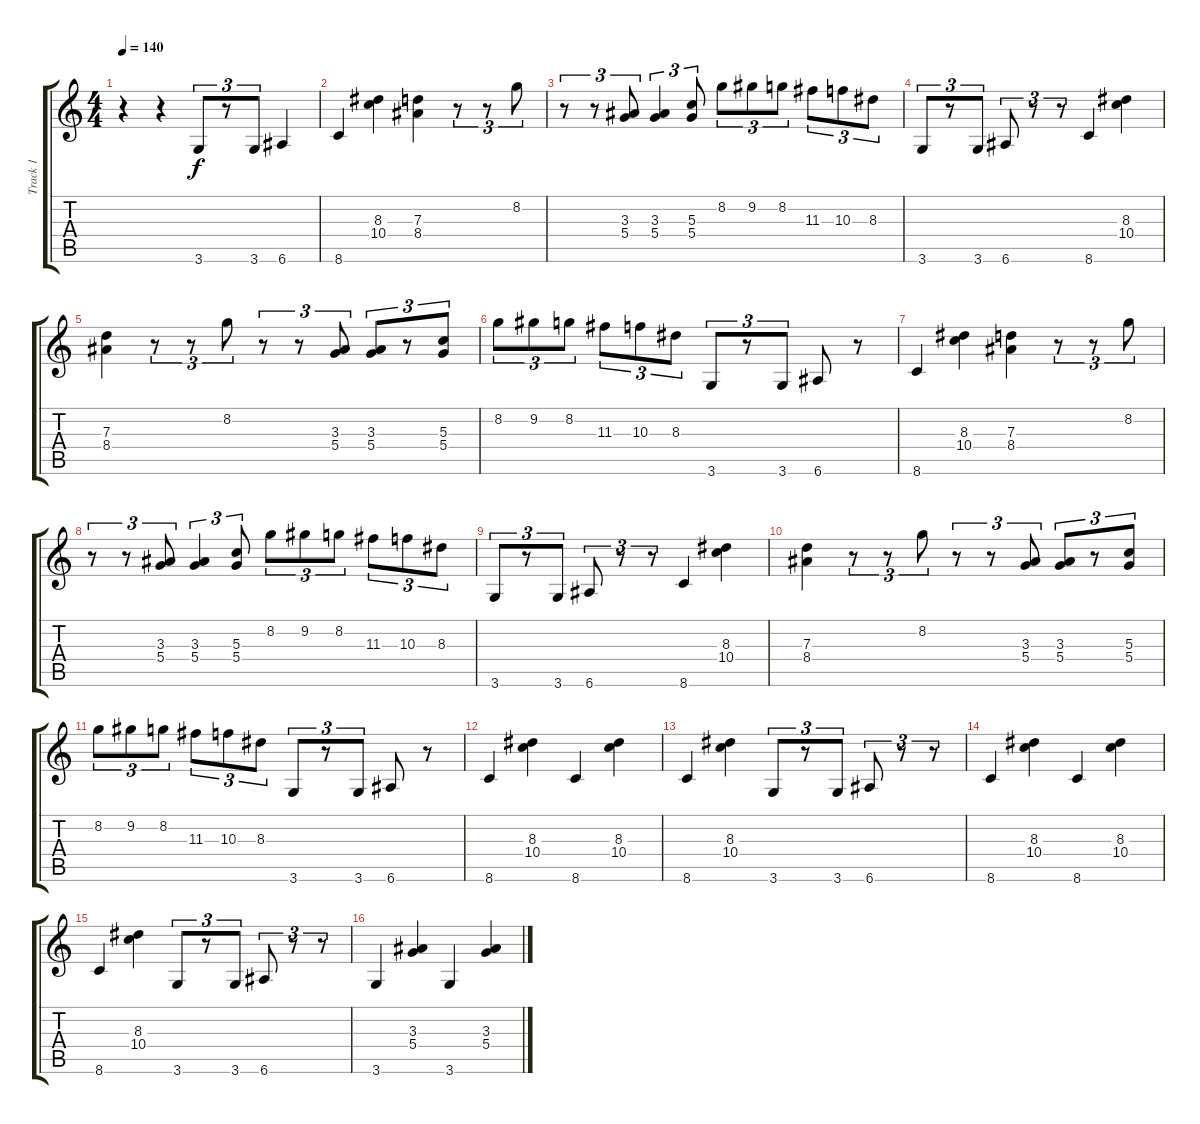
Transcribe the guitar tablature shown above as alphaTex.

\track ("Track 1" "Track 1") {instrument acousticguitarsteel}
\staff {score tabs}
\tuning (E4 B3 G3 D3 A2 E2) {hide}
\ts (4 4)
\tempo 140
\clef g2
\ks c
r.4{dy f instrument acousticguitarsteel} r.4 3.6.8{tu (3 2)} r.8{tu (3 2)} 3.6.8{tu (3 2)} 6.6.4 |
8.6.4 (8.3 10.4).4 (7.3 8.4).4 r.8{tu (3 2)} r.8{tu (3 2)} 8.2.8{tu (3 2)} |
r.8{tu (3 2)} r.8{tu (3 2)} (3.3 5.4).8{tu (3 2)} (3.3 5.4).4{tu (3 2)} (5.3 5.4).8{tu (3 2)} 8.2.8{tu (3 2)} 9.2.8{tu (3 2)} 8.2.8{tu (3 2)} 11.3.8{tu (3 2)} 10.3.8{tu (3 2)} 8.3.8{tu (3 2)} |
3.6.8{tu (3 2)} r.8{tu (3 2)} 3.6.8{tu (3 2)} 6.6.8{tu (3 2)} r.8{tu (3 2)} r.8{tu (3 2)} 8.6.4 (8.3 10.4).4 |
(7.3 8.4).4 r.8{tu (3 2)} r.8{tu (3 2)} 8.2.8{tu (3 2)} r.8{tu (3 2)} r.8{tu (3 2)} (3.3 5.4).8{tu (3 2)} (3.3 5.4).8{tu (3 2)} r.8{tu (3 2)} (5.3 5.4).8{tu (3 2)} |
8.2.8{tu (3 2)} 9.2.8{tu (3 2)} 8.2.8{tu (3 2)} 11.3.8{tu (3 2)} 10.3.8{tu (3 2)} 8.3.8{tu (3 2)} 3.6.8{tu (3 2)} r.8{tu (3 2)} 3.6.8{tu (3 2)} 6.6.8 r.8 |
8.6.4 (8.3 10.4).4 (7.3 8.4).4 r.8{tu (3 2)} r.8{tu (3 2)} 8.2.8{tu (3 2)} |
r.8{tu (3 2)} r.8{tu (3 2)} (3.3 5.4).8{tu (3 2)} (3.3 5.4).4{tu (3 2)} (5.3 5.4).8{tu (3 2)} 8.2.8{tu (3 2)} 9.2.8{tu (3 2)} 8.2.8{tu (3 2)} 11.3.8{tu (3 2)} 10.3.8{tu (3 2)} 8.3.8{tu (3 2)} |
3.6.8{tu (3 2)} r.8{tu (3 2)} 3.6.8{tu (3 2)} 6.6.8{tu (3 2)} r.8{tu (3 2)} r.8{tu (3 2)} 8.6.4 (8.3 10.4).4 |
(7.3 8.4).4 r.8{tu (3 2)} r.8{tu (3 2)} 8.2.8{tu (3 2)} r.8{tu (3 2)} r.8{tu (3 2)} (3.3 5.4).8{tu (3 2)} (3.3 5.4).8{tu (3 2)} r.8{tu (3 2)} (5.3 5.4).8{tu (3 2)} |
8.2.8{tu (3 2)} 9.2.8{tu (3 2)} 8.2.8{tu (3 2)} 11.3.8{tu (3 2)} 10.3.8{tu (3 2)} 8.3.8{tu (3 2)} 3.6.8{tu (3 2)} r.8{tu (3 2)} 3.6.8{tu (3 2)} 6.6.8 r.8 |
8.6.4 (8.3 10.4).4 8.6.4 (8.3 10.4).4 |
8.6.4 (8.3 10.4).4 3.6.8{tu (3 2)} r.8{tu (3 2)} 3.6.8{tu (3 2)} 6.6.8{tu (3 2)} r.8{tu (3 2)} r.8{tu (3 2)} |
8.6.4 (8.3 10.4).4 8.6.4 (8.3 10.4).4 |
8.6.4 (8.3 10.4).4 3.6.8{tu (3 2)} r.8{tu (3 2)} 3.6.8{tu (3 2)} 6.6.8{tu (3 2)} r.8{tu (3 2)} r.8{tu (3 2)} |
3.6.4 (3.3 5.4).4 3.6.4 (3.3 5.4).4
